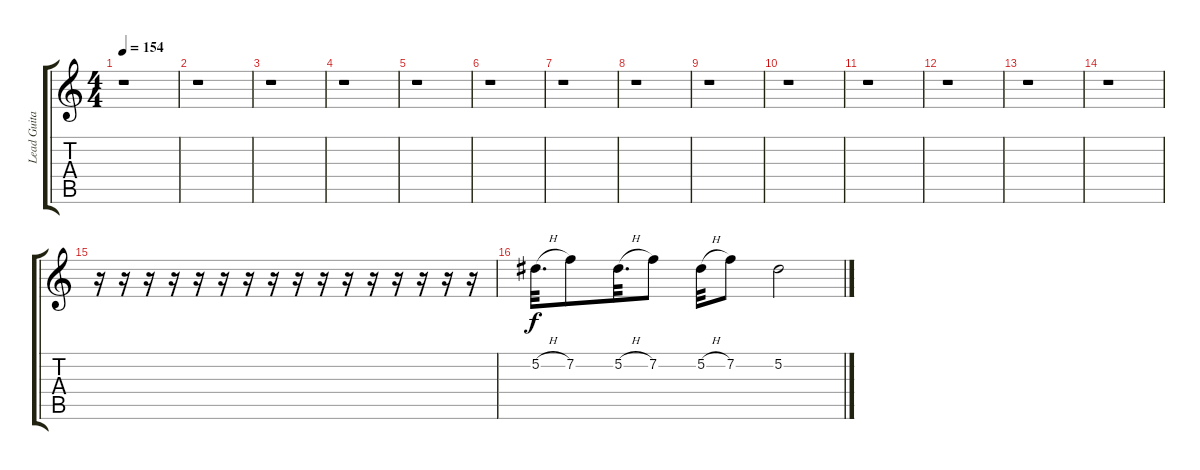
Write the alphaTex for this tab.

\track ("Lead Guitar" "Lead Guita") {instrument electricguitarjazz}
\staff {score tabs}
\tuning (Eb4 Bb3 Gb3 Db3 Ab2 Db2) {hide}
\ts (4 4)
\tempo 154
\clef g2
\ks c
r.1{dy f} |
r.1 |
r.1 |
r.1 |
r.1 |
r.1 |
r.1 |
r.1 |
r.1 |
r.1 |
r.1 |
r.1 |
r.1 |
r.1 |
r.16 r.16 r.16 r.16 r.16 r.16 r.16 r.16 r.16 r.16 r.16 r.16 r.16 r.16 r.16 r.16 |
5.2{h}.32{d} 7.2.8 5.2{h}.32{d} 7.2.8 5.2{h}.32 7.2.8 5.2.2
